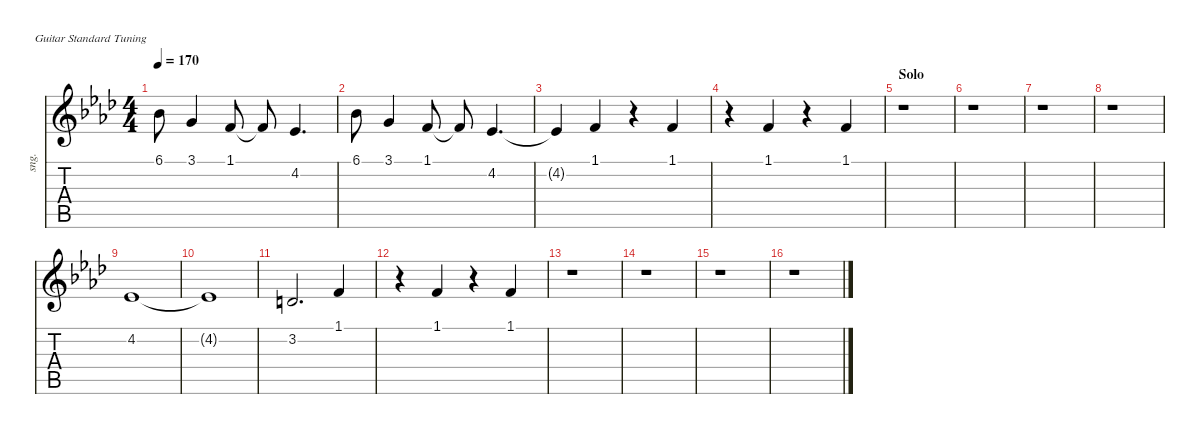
\defaultSystemsLayout 4
\hideDynamics
\bracketExtendMode nobrackets
\otherSystemsTrackNameOrientation horizontal
\track ("Singer" "sng.") {instrument voiceoohs}
\staff {score tabs}
\tuning (E4 B3 G3 D3 A2 E2)
\ts (4 4)
\tempo 170
\clef g2
\ks fminor
6.1{acc b}.8{dy fff beam Down} 3.1{acc forcenatural}.4{beam Up} 1.1{acc forcenatural}.8{beam Up} 1.1{t acc forcenatural}.8{beam Up} 4.2{acc b}.4{d beam Up} |
6.1{acc b}.8{beam Down} 3.1{acc forcenatural}.4{beam Up} 1.1{acc forcenatural}.8{beam Up} 1.1{t acc forcenatural}.8{beam Up} 4.2{acc b}.4{d beam Up} |
4.2{t acc b}.4{beam Up} 1.1{acc forcenatural}.4{beam Up} r.4{beam Up} 1.1{acc forcenatural}.4{beam Up} |
r.4{beam Down} 1.1{acc forcenatural}.4{beam Up} r.4{beam Up} 1.1{acc forcenatural}.4{beam Up} |
\section ("" "Solo")
r.1{beam Down} |
r.1{beam Down} |
r.1{beam Down} |
r.1{beam Down} |
4.2{acc b}.1{beam Up} |
4.2{t acc b}.1{beam Up} |
3.2{acc forcenatural}.2{d beam Up} 1.1{acc forcenatural}.4{beam Up} |
r.4{beam Down} 1.1{acc forcenatural}.4{beam Up} r.4{beam Up} 1.1{acc forcenatural}.4{beam Up} |
r.1{beam Down} |
r.1{beam Down} |
r.1{beam Down} |
r.1{beam Down}
